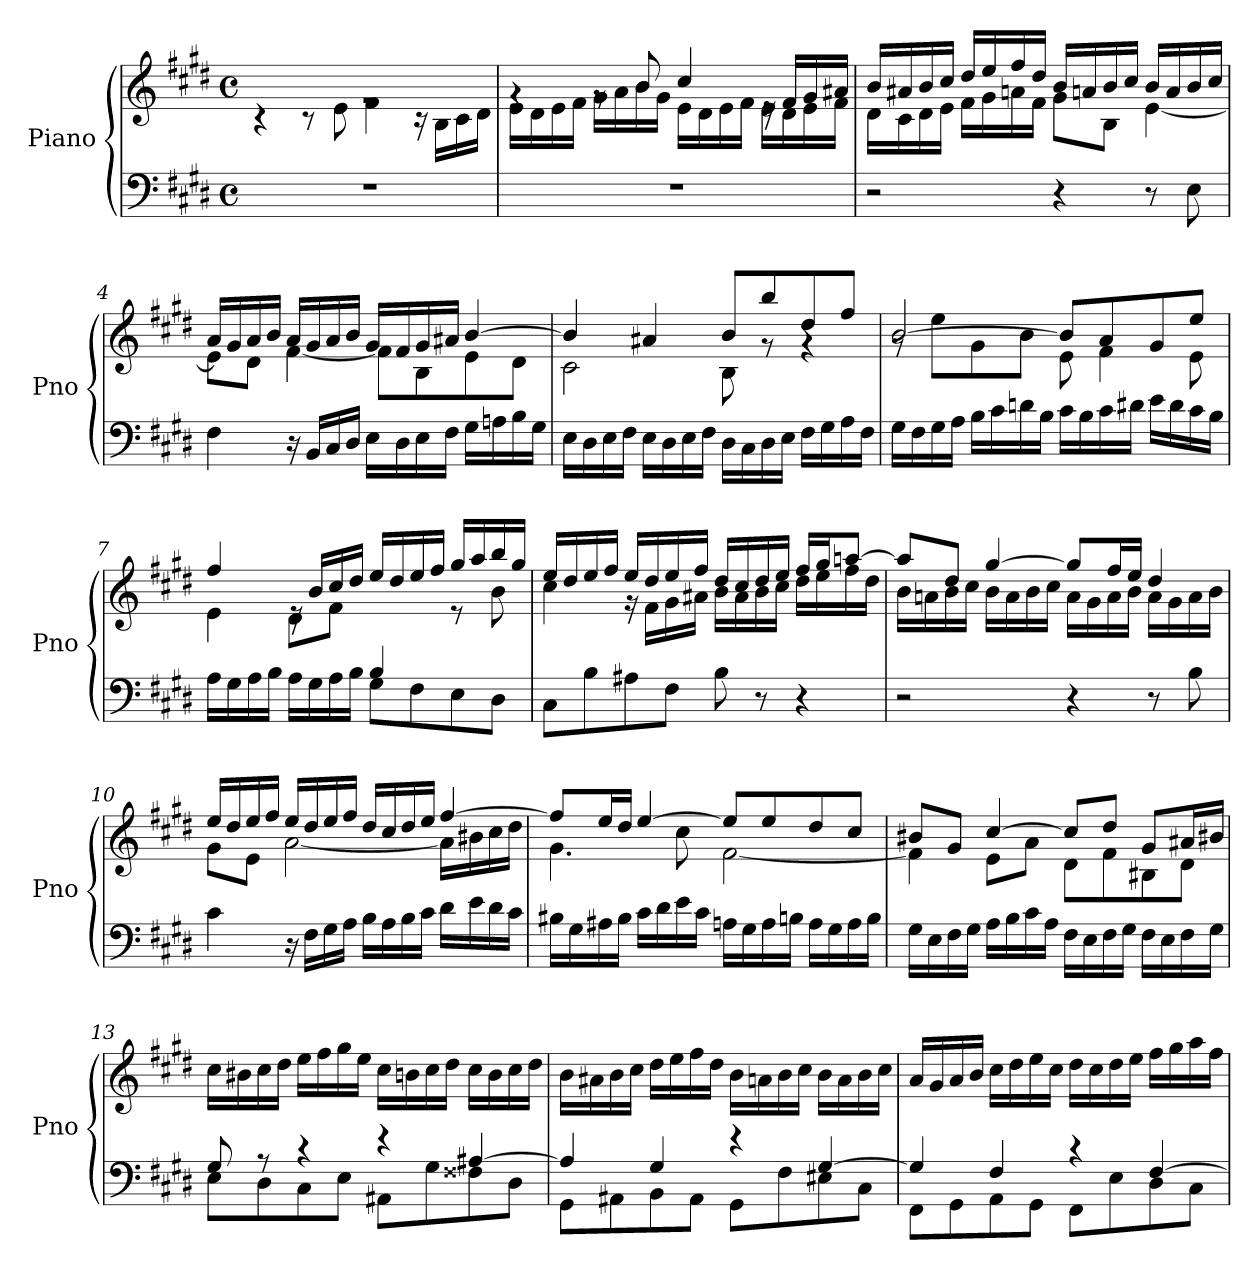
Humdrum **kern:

**kern	**kern
*part1	*part1
*staff2	*staff1
*I"Piano	*
*I'Pno	*
*clefF4	*clefG2
*k[f#c#g#d#]	*k[f#c#g#d#]
*M4/4	*M4/4
*met(c)	*met(c)
=1	=1
*	*^
1r	1rg	4r
.	.	8r
.	.	8e\
.	.	4f#\
.	.	16r
.	.	16B\LL
.	.	16c#\
.	.	16d#\JJ
=2	=2	=2
1r	4rg	16e\LL
.	.	16d#\
.	.	16e\
.	.	16f#\JJ
.	8rg	16g#\LL
.	.	16a\
.	8b/	16b\
.	.	16g#\JJ
.	4cc#/	16e\LL
.	.	16d#\
.	.	16e\
.	.	16f#\JJ
.	16re	16e\LL
.	16f#/LL	16d#\
.	16g#/	16e\
.	16a#X/JJ	16f#\JJ
=3	=3	=3
2r	16b/LL	16d#\LL
.	16a#X/	16c#\
.	16b/	16d#\
.	16cc#/JJ	16e\JJ
.	16dd#/LL	16f#\LL
.	16ee/	16g#\
.	16ff#/	16an\
.	16dd#/JJ	16f#\JJ
4r	16b/LL	8g#\L
.	16an/	.
.	16b/	8B\J
.	16cc#/JJ	.
8r	16b/LL	[4e\
.	16a/	.
8E\	16b/	.
.	16cc#/JJ	.
!!LO:LB:g=z	!!
=4	=4	=4
4F#\	16a/LL	8e\L]
.	16g#/	.
.	16a/	8d#\J
.	16b/JJ	.
16r	16a/LL	[4f#\
16BB/LL	16g#/	.
16C#/	16a/	.
16D#/JJ	16b/JJ	.
16E\LL	16g#/LL	8f#\L]
16D#\	16f#/	.
16E\	16g#/	8B\
16F#\JJ	16a#X/JJ	.
16G#\LL	[4b/	8e\
16An\	.	.
16B\	.	8d#\J
16G#\JJ	.	.
=5	=5	=5
16E\LL	4b/]	2c#\
16D#\	.	.
16E\	.	.
16F#\JJ	.	.
16E\LL	4a#X/	.
16D#\	.	.
16E\	.	.
16F#\JJ	.	.
16D#\LL	8b/L	8B\
16C#\	.	.
16D#\	8bb/	8rg
16E\JJ	.	.
16F#\LL	8dd#/	4rg
16G#\	.	.
16A\	8ff#/J	.
16F#\JJ	.	.
!!LO:LB:g=z	!!
=6	=6	=6
16G#\LL	[2b/	8rg
16F#\	.	.
16G#\	.	8ee\L
16A\JJ	.	.
16B\LL	.	8g#\
16c#\	.	.
16dn\	.	8b\J
16B\JJ	.	.
16c#\LL	8b/L]	8e\
16B\	.	.
16c#\	8a/	4f#\
16d#X\JJ	.	.
16e\LL	8g#/	.
16d#\	.	.
16c#\	8ee/J	8e\
16B\JJ	.	.
!!LO:LB:g=z	!!
=7	=7	=7
*^	*	*
2ryy	16A\LL	4ff#/	4e\
.	16G#\	.	.
.	16A\	.	.
.	16B\JJ	.	.
.	16A\LL	16re	8d#\L
.	16G#\	16b/LL	.
.	16A\	16cc#/	8f#\J
.	16B\JJ	16dd#/JJ	.
4B/	8G#\L	16ee/LL	4ryy
.	.	16dd#/	.
.	8F#\	16ee/	.
.	.	16ff#/JJ	.
4ryy	8E\	16gg#/LL	8r
.	.	16aa/	.
.	8D#\J	16bb/	8b\
.	.	16gg#/JJ	.
*v	*v	*	*
=8	=8	=8
8C#\L	16ee/LL	4cc#\
.	16dd#/	.
8B\	16ee/	.
.	16ff#/JJ	.
8A#X\	16ee/LL	16r
.	16dd#/	16f#\LL
8F#\J	16ee/	16g#\
.	16ff#/JJ	16a#X\JJ
8B\	16dd#/LL	16b\LL
.	16cc#/	16a#\
8r	16dd#/	16b\
.	16ee/JJ	16cc#\JJ
4r	16ff#/LL	16dd#\LL
.	16gg#/J	16ee\
.	[8aan/J	16ff#\
.	.	16dd#\JJ
=9	=9	=9
2r	8aan/L]	16b\LL
.	.	16an\
.	8dd#/J	16b\
.	.	16cc#\JJ
.	[4gg#/	16b\LL
.	.	16a\
.	.	16b\
.	.	16cc#\JJ
4r	8gg#/L]	16a\LL
.	.	16g#\
.	16ff#/L	16a\
.	16ee/JJ	16b\JJ
8r	4dd#/	16a\LL
.	.	16g#\
8B\	.	16a\
.	.	16b\JJ
!!LO:LB:g=z	!!
=10	=10	=10
4c#\	16ee/LL	8g#\L
.	16dd#/	.
.	16ee/	8e\J
.	16ff#/JJ	.
16r	16ee/LL	[2a\
16F#\LL	16dd#/	.
16G#\	16ee/	.
16A\JJ	16ff#/JJ	.
16B\LL	16dd#/LL	.
16A\	16cc#/	.
16B\	16dd#/	.
16c#\JJ	16ee/JJ	.
16d#\LL	[4ff#/	16a\LL]
16e\	.	16b#X\
16d#\	.	16cc#\
16c#\JJ	.	16dd#\JJ
=11	=11	=11
16B#X\LL	8ff#/L]	4.g#\
16G#\	.	.
16A#X\	16ee/L	.
16B#\JJ	16dd#/JJ	.
16c#\LL	[4ee/	.
16d#\	.	.
16e\	.	8cc#\
16c#\JJ	.	.
16An\LL	8ee/L]	[2f#\
16G#\	.	.
16A\	8ee/	.
16Bn\JJ	.	.
16A\LL	8dd#/	.
16G#\	.	.
16A\	8cc#/J	.
16B\JJ	.	.
!!LO:PB:g=z	!!
=12	=12	=12
16G#\LL	8b#X/L	4f#\]
16E\	.	.
16F#\	8g#/J	.
16G#\JJ	.	.
16A\LL	[4cc#/	8e\L
16B\	.	.
16c#\	.	8a\J
16A\JJ	.	.
16F#\LL	8cc#/L]	8d#\L
16E\	.	.
16F#\	8dd#/J	8f#\
16G#\JJ	.	.
16F#\LL	8g#/L	8B#X\
16E\	.	.
16F#\	16a#X/L	8d#\J
16G#\JJ	16b#X/JJ	.
*	*v	*v
=13	=13
*^	*
8G#/	8E\L	16cc#\LL
.	.	16b#X\
8r	8D#\	16cc#\
.	.	16dd#\JJ
4r	8C#\	16ee\LL
.	.	16ff#\
.	8E\J	16gg#\
.	.	16ee\JJ
4r	8AA#X\L	16cc#\LL
.	.	16bn\
.	8G#\	16cc#\
.	.	16dd#\JJ
[4A#X/	8F##X\	16cc#\LL
.	.	16b\
.	8D#\J	16cc#\
.	.	16dd#\JJ
!!LO:LB:g=z
=14	=14	=14
4A#/]	8GG#\L	16b\LL
.	.	16a#X\
.	8AA#X\	16b\
.	.	16cc#\JJ
4G#/	8BB\	16dd#\LL
.	.	16ee\
.	8AA#\J	16ff#\
.	.	16dd#\JJ
4r	8GG#\L	16b\LL
.	.	16an\
.	8F#\	16b\
.	.	16cc#\JJ
[4G#/	8E#X\	16b\LL
.	.	16a\
.	8C#\J	16b\
.	.	16cc#\JJ
=15	=15	=15
4G#/]	8FF#\L	16a/LL
.	.	16g#/
.	8GG#\	16a/
.	.	16b/JJ
4F#/	8AA\	16cc#\LL
.	.	16dd#\
.	8GG#\J	16ee\
.	.	16cc#\JJ
4r	8FF#\L	16dd#\LL
.	.	16cc#\
.	8E\	16dd#\
.	.	16ee\JJ
[4F#/	8D#\	16ff#\LL
.	.	16gg#\
.	8C#\J	16aa\
.	.	16ff#\JJ
*v	*v	*
=	=
*-	*-
